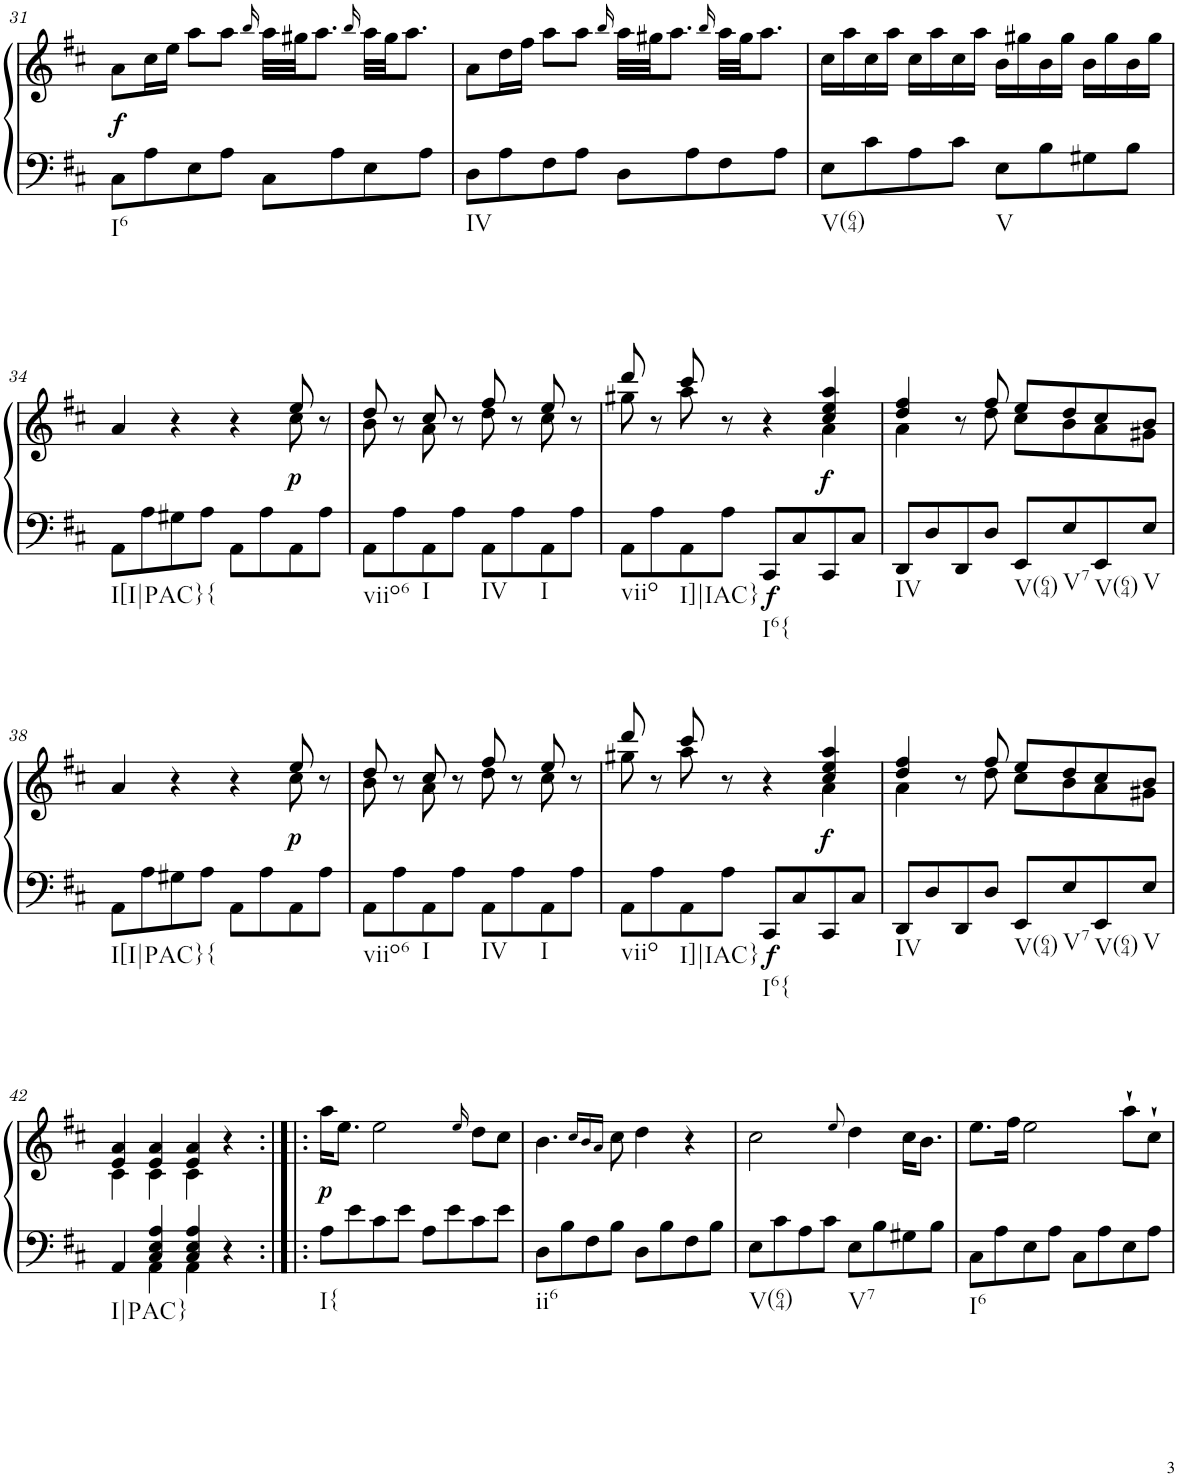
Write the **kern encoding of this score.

**kern	**kern	**dynam
*part1	*part1	*part1
*staff2	*staff1	*staff1/2
*I"Piano	*	*
*I'Pno.	*	*
!!LO:PB:g=z
*clefF4	*clefG2	*
*k[f#c#]	*k[f#c#]	*
*M4/4	*M4/4	*
*met(c)	*met(c)	*
=31	=31	=31
!LO:TX:b:t=I6	!	!
!	!	!LO:DY:b
8C#\L	8a\L	f
8A\	16cc#\L	.
.	16ee\JJ	.
8E\	8aa\L	.
8A\J	8aa\J	.
.	16qbb/	.
8C#\L	32aa\LLL	.
.	32gg#X\JJ	.
.	8.aa\J	.
8A\	.	.
.	16qbb/	.
8E\	32aa\LLL	.
.	32gg#\JJ	.
.	8.aa\J	.
8A\J	.	.
=32	=32	=32
!LO:TX:b:t=IV	!	!
8D\L	8a\L	.
8A\	16dd\L	.
.	16ff#\JJ	.
8F#\	8aa\L	.
8A\J	8aa\J	.
.	16qbb/	.
8D\L	32aa\LLL	.
.	32gg#X\JJ	.
.	8.aa\J	.
8A\	.	.
.	16qbb/	.
8F#\	32aa\LLL	.
.	32gg#\JJ	.
.	8.aa\J	.
8A\J	.	.
=33	=33	=33
!LO:TX:b:t=V(64)	!	!
8E\L	16cc#\LL	.
.	16aa\	.
8c#\	16cc#\	.
.	16aa\JJ	.
8A\	16cc#\LL	.
.	16aa\	.
8c#\J	16cc#\	.
.	16aa\JJ	.
!LO:TX:b:t=V	!	!
8E\L	16b\LL	.
.	16gg#X\	.
8B\	16b\	.
.	16gg#\JJ	.
8G#X\	16b\LL	.
.	16gg#\	.
8B\J	16b\	.
.	16gg#\JJ	.
!!LO:LB:g=z
=34	=34	=34
*	*^	*
!LO:TX:b:t=I[I|PAC}{	!	!	!
8AA\L	4a/	2.ryy	.
8A\	.	.	.
8G#X\	4r	.	.
8A\J	.	.	.
8AA\L	4r	.	.
8A\	.	.	.
!	!	!	!LO:DY:b
8AA\	8ee/	8cc#\	p
8A\J	8r	8ryy	.
=35	=35	=35	=35
!LO:TX:b:t=viio6	!	!	!
8AA\L	8dd/	8b\	.
8A\	8r	8ryy	.
!LO:TX:b:t=I	!	!	!
8AA\	8cc#/	8a\	.
8A\J	8r	8ryy	.
!LO:TX:b:t=IV	!	!	!
8AA\L	8ff#/	8dd\	.
8A\	8r	8ryy	.
!LO:TX:b:t=I	!	!	!
8AA\	8ee/	8cc#\	.
8A\J	8r	8ryy	.
=36	=36	=36	=36
!LO:TX:b:t=viio	!	!	!
8AA\L	8ddd/	8gg#X\	.
8A\	8r	8ryy	.
!LO:TX:b:t=I]|IAC}	!	!	!
8AA\	8ccc#/	8aa\	.
8A\J	8r	4.ryy	.
!LO:TX:b:t=I6{	!	!	!
!	!	!	!LO:DY:b=2
8CC#/L	4r	.	f
8C#/	.	.	.
!	!	!	!LO:DY:b
8CC#/	4cc#/ 4ee/ 4aa/	4a\	f
8C#/J	.	.	.
=37	=37	=37	=37
!LO:TX:b:t=IV	!	!	!
8DD/L	4dd/ 4ff#/	4a\	.
8D/	.	.	.
8DD/	8r	8ryy	.
8D/J	8ff#/	8dd\	.
!LO:TX:b:t=V(64)	!	!	!
8EE/L	8ee/L	8cc#\L	.
!LO:TX:b:t=V7	!	!	!
8E/	8dd/	8b\	.
!LO:TX:b:t=V(64)	!	!	!
8EE/	8cc#/	8a\	.
!LO:TX:b:t=V	!	!	!
8E/J	8b/J	8g#X\J	.
!!LO:LB:g=z	!!
=38	=38	=38	=38
!LO:TX:b:t=I[I|PAC}{	!	!	!
8AA\L	4a/	2.ryy	.
8A\	.	.	.
8G#X\	4r	.	.
8A\J	.	.	.
8AA\L	4r	.	.
8A\	.	.	.
!	!	!	!LO:DY:b
8AA\	8ee/	8cc#\	p
8A\J	8r	8ryy	.
=39	=39	=39	=39
!LO:TX:b:t=viio6	!	!	!
8AA\L	8dd/	8b\	.
8A\	8r	8ryy	.
!LO:TX:b:t=I	!	!	!
8AA\	8cc#/	8a\	.
8A\J	8r	8ryy	.
!LO:TX:b:t=IV	!	!	!
8AA\L	8ff#/	8dd\	.
8A\	8r	8ryy	.
!LO:TX:b:t=I	!	!	!
8AA\	8ee/	8cc#\	.
8A\J	8r	8ryy	.
=40	=40	=40	=40
!LO:TX:b:t=viio	!	!	!
8AA\L	8ddd/	8gg#X\	.
8A\	8r	8ryy	.
!LO:TX:b:t=I]|IAC}	!	!	!
8AA\	8ccc#/	8aa\	.
8A\J	8r	4.ryy	.
!LO:TX:b:t=I6{	!	!	!
!	!	!	!LO:DY:b=2
8CC#/L	4r	.	f
8C#/	.	.	.
!	!	!	!LO:DY:b
8CC#/	4cc#/ 4ee/ 4aa/	4a\	f
8C#/J	.	.	.
=41	=41	=41	=41
!LO:TX:b:t=IV	!	!	!
8DD/L	4dd/ 4ff#/	4a\	.
8D/	.	.	.
8DD/	8r	8ryy	.
8D/J	8ff#/	8dd\	.
!LO:TX:b:t=V(64)	!	!	!
8EE/L	8ee/L	8cc#\L	.
!LO:TX:b:t=V7	!	!	!
8E/	8dd/	8b\	.
!LO:TX:b:t=V(64)	!	!	!
8EE/	8cc#/	8a\	.
!LO:TX:b:t=V	!	!	!
8E/J	8b/J	8g#X\J	.
!!LO:LB:g=z	!!
=42	=42	=42	=42
*^	*	*	*
!LO:TX:b:t=I|PAC}	!	!	!	!
4AA/	4ryy	4e/ 4a/	4c#\	.
4C#/ 4E/ 4A/	4AA\	4e/ 4a/	4c#\	.
4C#/ 4E/ 4A/	4AA\	4e/ 4a/	4c#\	.
4r	4ryy	4r	4ryy	.
=43:|!|:	=43:|!|:	=43:|!|:	=43:|!|:	=43:|!|:
!LO:TX:b:t=I{	!	!	!	!
!	!	!	!	!LO:DY:b
*v	*v	*	*	*
*	*v	*v	*
8A\L	16aa\KL	p
.	8.ee\J	.
8e\	.	.
8c#\	2ee\	.
8e\J	.	.
8A\L	.	.
8e\	.	.
.	16qee/	.
8c#\	8dd\L	.
8e\J	8cc#\J	.
=44	=44	=44
!LO:TX:b:t=ii6	!	!
8D\L	4.b\	.
8B\	.	.
8F#\	.	.
.	16qcc#/LL	.
.	16qb/	.
.	16qa/JJ	.
8B\J	8cc#\	.
8D\L	4dd\	.
8B\	.	.
8F#\	4r	.
8B\J	.	.
=45	=45	=45
!LO:TX:b:t=V(64)	!	!
8E\L	2cc#\	.
8c#\	.	.
8A\	.	.
8c#\J	.	.
.	8qee/	.
!LO:TX:b:t=V7	!	!
8E\L	4dd\	.
8B\	.	.
8G#X\	16cc#\KL	.
.	8.b\J	.
8B\J	.	.
=46	=46	=46
!LO:TX:b:t=I6	!	!
8C#\L	8.ee\L	.
8A\	.	.
.	16ff#\Jk	.
8E\	2ee\	.
8A\J	.	.
8C#\L	.	.
8A\	.	.
8E\	8aa`\L	.
8A\J	8cc#`\J	.
=	=	=
*-	*-	*-
